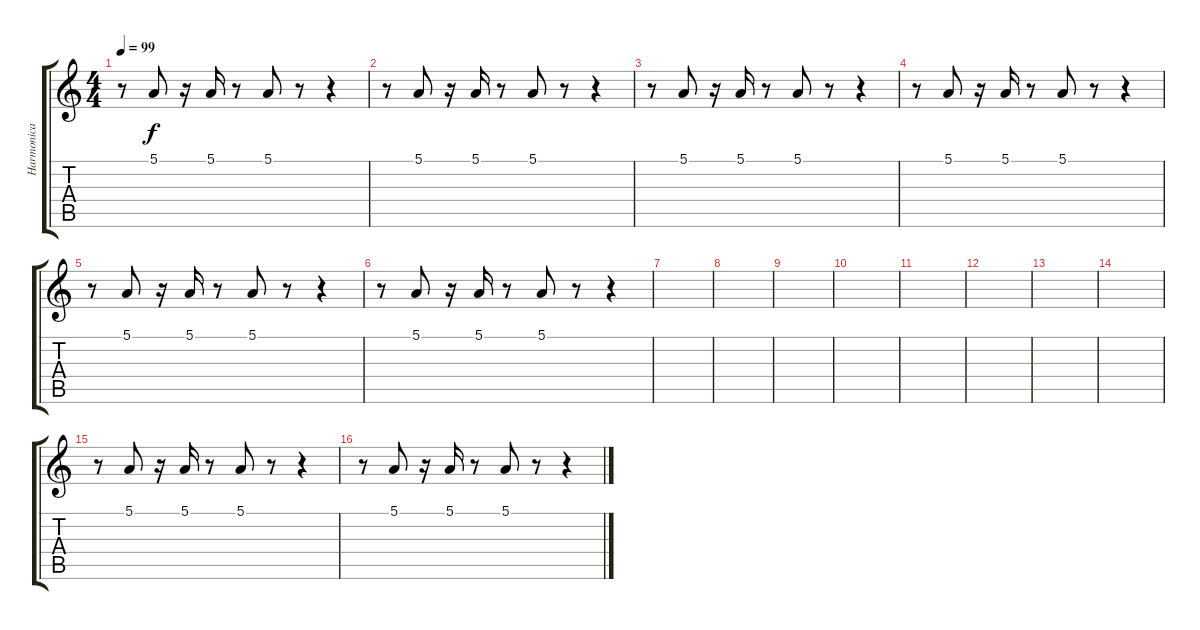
\track ("Harmonica" "Harmonica") {instrument harmonica}
\staff {score tabs}
\tuning (E4 B3 G3 D3 A2 E2) {hide}
\ts (4 4)
\tempo 99
\clef g2
\ks c
r.8{dy f} 5.1.8 r.16 5.1.16 r.8 5.1.8 r.8 r.4 |
r.8 5.1.8 r.16 5.1.16 r.8 5.1.8 r.8 r.4 |
r.8 5.1.8 r.16 5.1.16 r.8 5.1.8 r.8 r.4 |
r.8 5.1.8 r.16 5.1.16 r.8 5.1.8 r.8 r.4 |
r.8 5.1.8 r.16 5.1.16 r.8 5.1.8 r.8 r.4 |
r.8 5.1.8 r.16 5.1.16 r.8 5.1.8 r.8 r.4 |
|
|
|
|
|
|
|
|
r.8 5.1.8 r.16 5.1.16 r.8 5.1.8 r.8 r.4 |
r.8 5.1.8 r.16 5.1.16 r.8 5.1.8 r.8 r.4
